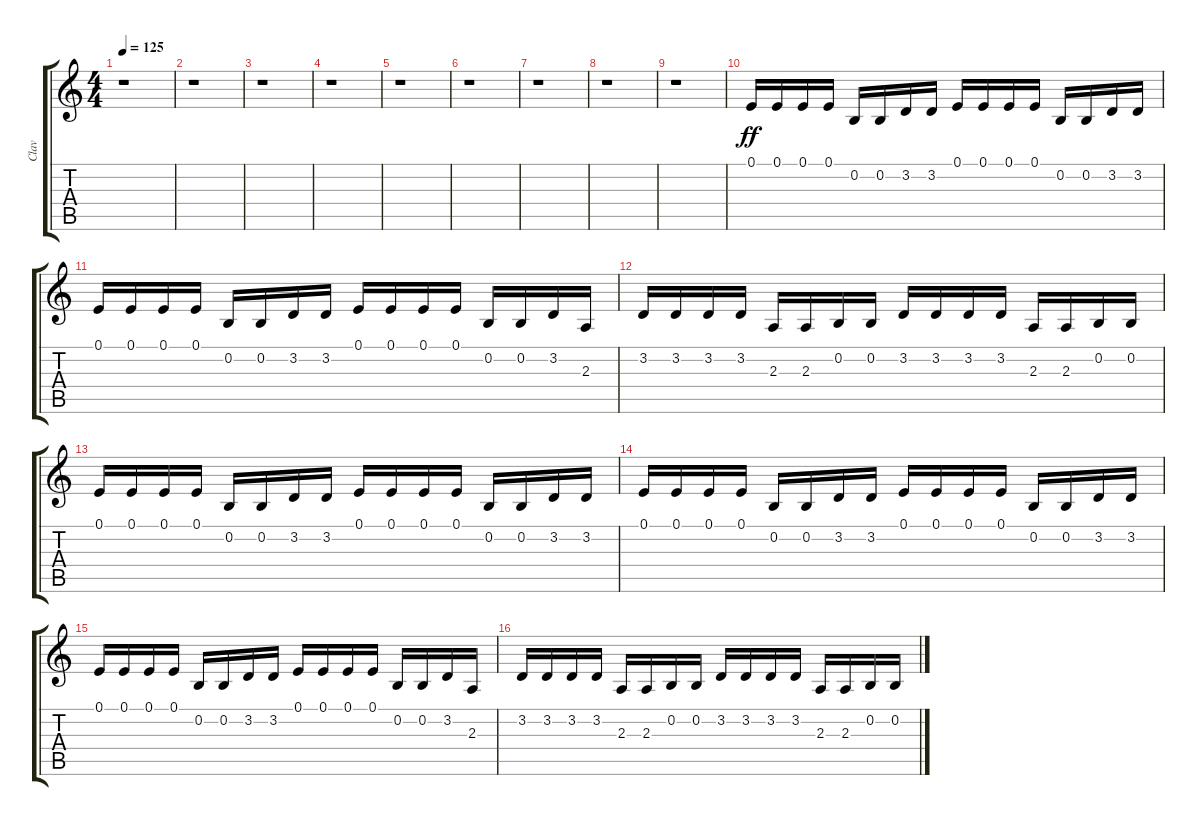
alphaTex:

\track ("Clav" "Clav") {instrument clavinet}
\staff {score tabs}
\tuning (E4 B3 G3 D3 A2 E2) {hide}
\ts (4 4)
\tempo 125
\clef g2
\ks c
r.1{dy ff} |
r.1 |
r.1 |
r.1 |
r.1 |
r.1 |
r.1 |
r.1 |
r.1 |
0.1.16 0.1.16 0.1.16 0.1.16 0.2.16 0.2.16 3.2.16 3.2.16 0.1.16 0.1.16 0.1.16 0.1.16 0.2.16 0.2.16 3.2.16 3.2.16 |
0.1.16 0.1.16 0.1.16 0.1.16 0.2.16 0.2.16 3.2.16 3.2.16 0.1.16 0.1.16 0.1.16 0.1.16 0.2.16 0.2.16 3.2.16 2.3.16 |
3.2.16 3.2.16 3.2.16 3.2.16 2.3.16 2.3.16 0.2.16 0.2.16 3.2.16 3.2.16 3.2.16 3.2.16 2.3.16 2.3.16 0.2.16 0.2.16 |
0.1.16 0.1.16 0.1.16 0.1.16 0.2.16 0.2.16 3.2.16 3.2.16 0.1.16 0.1.16 0.1.16 0.1.16 0.2.16 0.2.16 3.2.16 3.2.16 |
0.1.16 0.1.16 0.1.16 0.1.16 0.2.16 0.2.16 3.2.16 3.2.16 0.1.16 0.1.16 0.1.16 0.1.16 0.2.16 0.2.16 3.2.16 3.2.16 |
0.1.16 0.1.16 0.1.16 0.1.16 0.2.16 0.2.16 3.2.16 3.2.16 0.1.16 0.1.16 0.1.16 0.1.16 0.2.16 0.2.16 3.2.16 2.3.16 |
3.2.16 3.2.16 3.2.16 3.2.16 2.3.16 2.3.16 0.2.16 0.2.16 3.2.16 3.2.16 3.2.16 3.2.16 2.3.16 2.3.16 0.2.16 0.2.16
